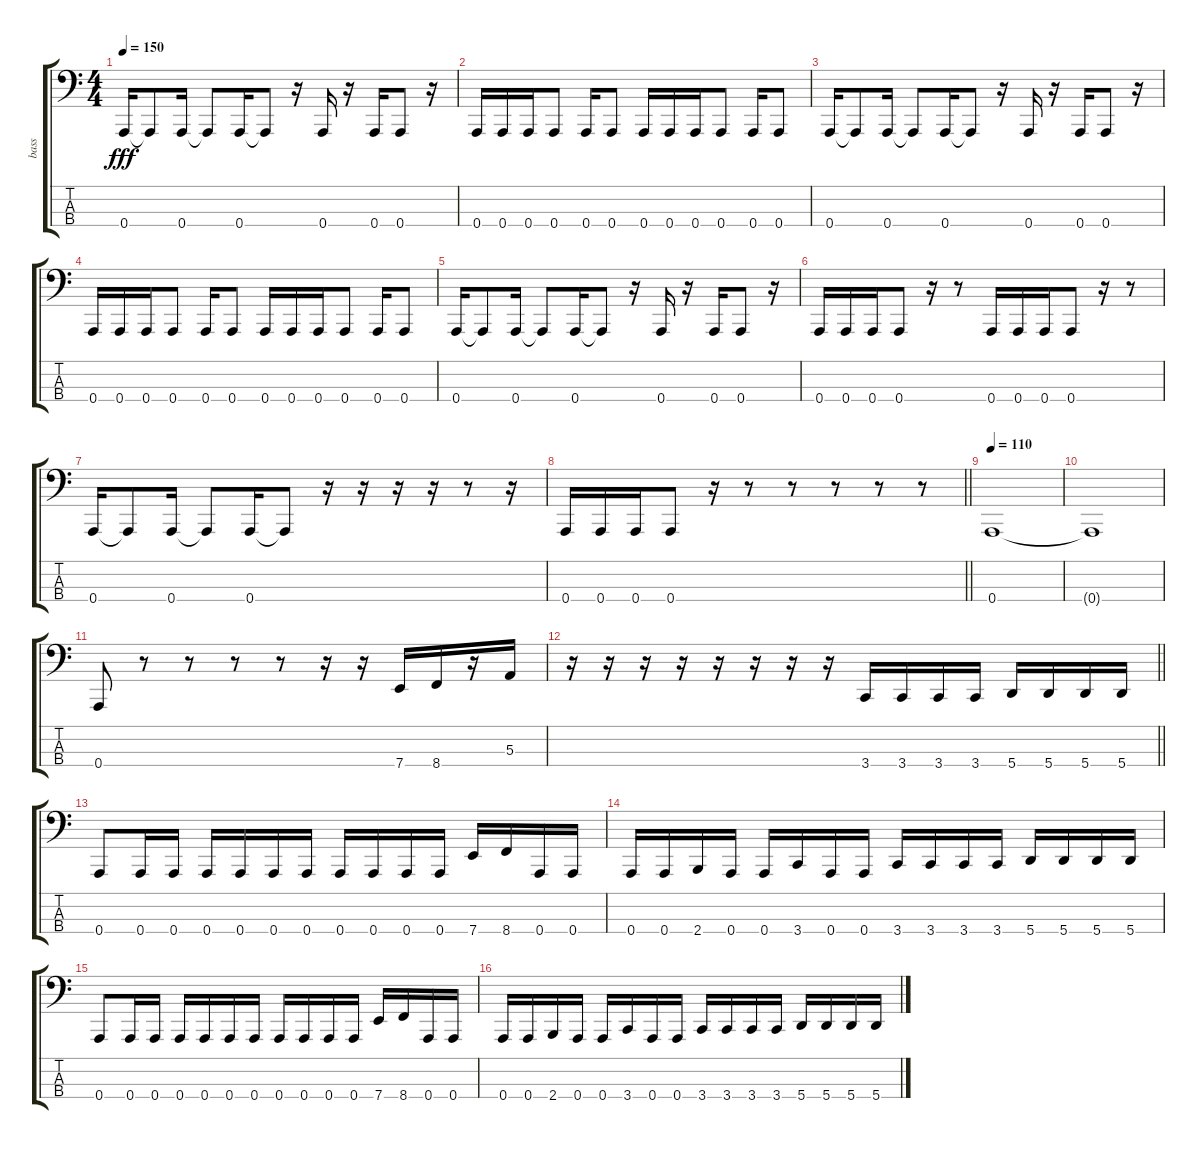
\track ("bass" "bass") {instrument electricbasspick}
\staff {score tabs}
\tuning (D2 A1 E1 A0) {hide}
\ts (4 4)
\tempo 150
\clef f4
\ks c
0.4.16{dy fff} 0.4{t}.8 0.4.16 0.4{t}.8 0.4.16 0.4{t}.8 r.16 0.4.16 r.16 0.4.16 0.4.8 r.16 |
0.4.16 0.4.16 0.4.16 0.4.8 0.4.16 0.4.8 0.4.16 0.4.16 0.4.16 0.4.8 0.4.16 0.4.8 |
0.4.16 0.4{t}.8 0.4.16 0.4{t}.8 0.4.16 0.4{t}.8 r.16 0.4.16 r.16 0.4.16 0.4.8 r.16 |
0.4.16 0.4.16 0.4.16 0.4.8 0.4.16 0.4.8 0.4.16 0.4.16 0.4.16 0.4.8 0.4.16 0.4.8 |
0.4.16 0.4{t}.8 0.4.16 0.4{t}.8 0.4.16 0.4{t}.8 r.16 0.4.16 r.16 0.4.16 0.4.8 r.16 |
0.4.16 0.4.16 0.4.16 0.4.8 r.16 r.8 0.4.16 0.4.16 0.4.16 0.4.8 r.16 r.8 |
0.4.16 0.4{t}.8 0.4.16 0.4{t}.8 0.4.16 0.4{t}.8 r.16 r.16 r.16 r.16 r.8 r.16 |
\barLineRight lightlight
0.4.16 0.4.16 0.4.16 0.4.8 r.16 r.8 r.8 r.8 r.8 r.8 |
\section ("" "")
\tempo 110
0.4.1 |
0.4{t}.1 |
0.4.8 r.8 r.8 r.8 r.8 r.16 r.16 7.4.16 8.4.16 r.16 5.3.16 |
\barLineRight lightlight
r.16 r.16 r.16 r.16 r.16 r.16 r.16 r.16 3.4.16 3.4.16 3.4.16 3.4.16 5.4.16 5.4.16 5.4.16 5.4.16 |
\section ("" "")
0.4.8 0.4.16 0.4.16 0.4.16 0.4.16 0.4.16 0.4.16 0.4.16 0.4.16 0.4.16 0.4.16 7.4.16 8.4.16 0.4.16 0.4.16 |
0.4.16 0.4.16 2.4.16 0.4.16 0.4.16 3.4.16 0.4.16 0.4.16 3.4.16 3.4.16 3.4.16 3.4.16 5.4.16 5.4.16 5.4.16 5.4.16 |
0.4.8 0.4.16 0.4.16 0.4.16 0.4.16 0.4.16 0.4.16 0.4.16 0.4.16 0.4.16 0.4.16 7.4.16 8.4.16 0.4.16 0.4.16 |
0.4.16 0.4.16 2.4.16 0.4.16 0.4.16 3.4.16 0.4.16 0.4.16 3.4.16 3.4.16 3.4.16 3.4.16 5.4.16 5.4.16 5.4.16 5.4.16
